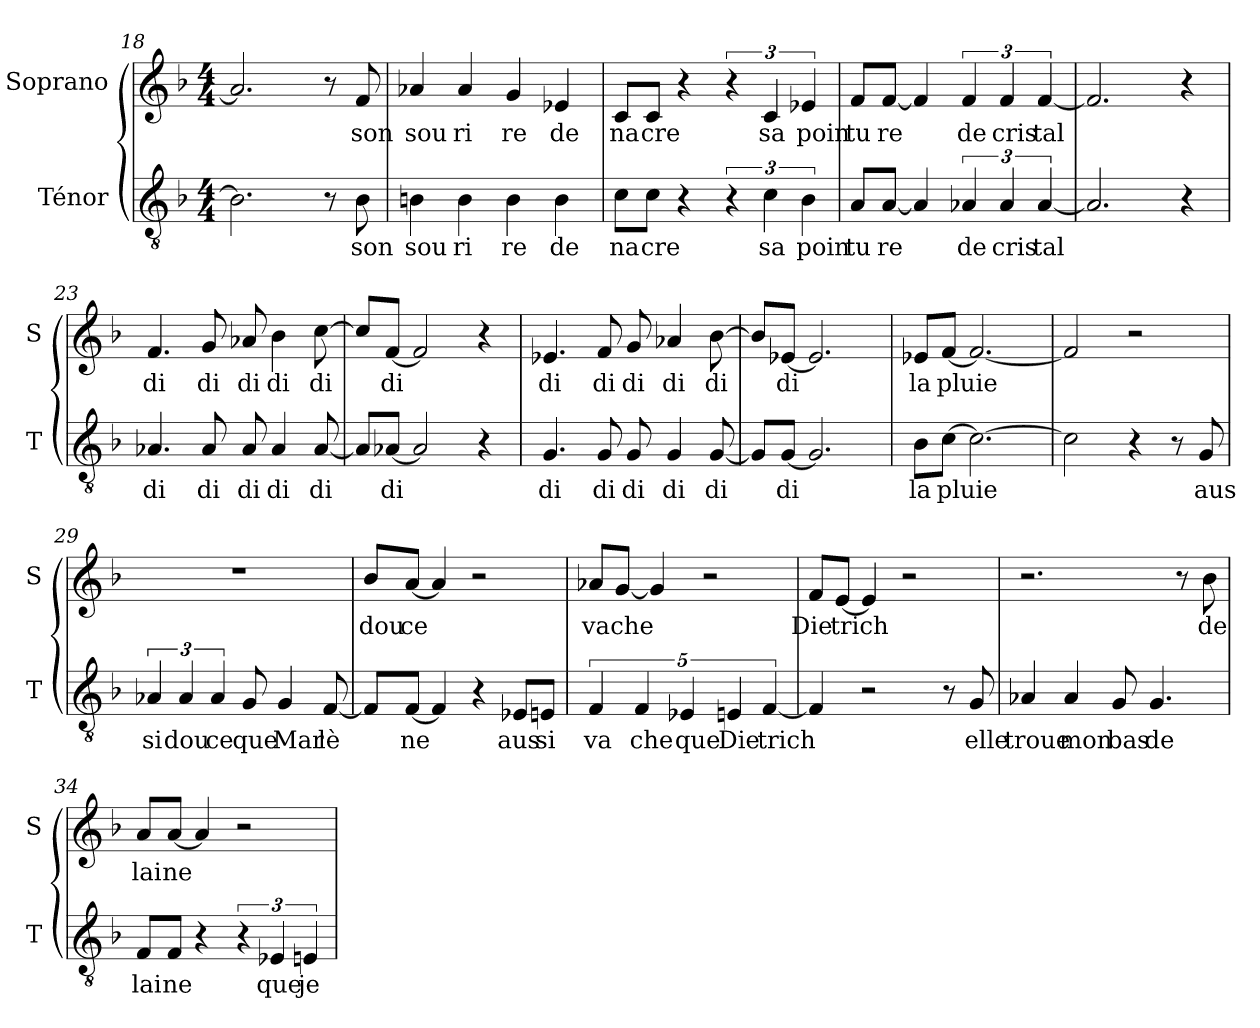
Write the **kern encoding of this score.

**kern	**text	**kern	**text
*part2	*part2	*part1	*part1
*staff2	*staff2	*staff1	*staff1
*I"Ténor	*	*I"Soprano	*
*I'T	*	*I'S	*
*clefGv2	*	*clefG2	*
*k[b-]	*	*k[b-]	*
*F:	*	*F:	*
*M4/4	*	*M4/4	*
=18	=18	=18	=18
2.B-\]	.	2.a-/]	.
8r	.	8r	.
!	!LO:LY:b	!	!
!	!	!	!LO:LY:b
8B-\	son	8f/	son
=19	=19	=19	=19
!	!LO:LY:b	!	!
!	!	!	!LO:LY:b
4Bn\	sou	4a-X/	sou
!	!LO:LY:b	!	!
!	!	!	!LO:LY:b
4B\	ri	4a-/	ri
!	!LO:LY:b	!	!
!	!	!	!LO:LY:b
4B\	re	4g/	re
!	!LO:LY:b	!	!
!	!	!	!LO:LY:b
4B\	de	4e-X/	de
=20	=20	=20	=20
!	!LO:LY:b	!	!
!	!	!	!LO:LY:b
8c\L	na	8c/L	na
!	!LO:LY:b	!	!
!	!	!	!LO:LY:b
8c\J	cre	8c/J	cre
4r	.	4r	.
6r	.	6r	.
!	!LO:LY:b	!	!
!	!	!	!LO:LY:b
6c\	sa	6c/	sa
!	!LO:LY:b	!	!
!	!	!	!LO:LY:b
6B-\	poin	6e-X/	poin
!!LO:LB:g=z
=21	=21	=21	=21
!	!LO:LY:b	!	!
!	!	!	!LO:LY:b
8A/L	tu	8f/L	tu
!	!LO:LY:b	!	!
!	!	!	!LO:LY:b
[8A/J	re	[8f/J	re
4A/]	.	4f/]	.
!	!LO:LY:b	!	!
!	!	!	!LO:LY:b
6A-X/	de	6f/	de
!	!LO:LY:b	!	!
!	!	!	!LO:LY:b
6A-/	cris	6f/	cris
!	!LO:LY:b	!	!
!	!	!	!LO:LY:b
[6A-/	tal	[6f/	tal
=22	=22	=22	=22
2.A-/]	.	2.f/]	.
4r	.	4r	.
=23	=23	=23	=23
!	!LO:LY:b	!	!
!	!	!	!LO:LY:b
4.A-X/	di	4.f/	di
!	!LO:LY:b	!	!
!	!	!	!LO:LY:b
8A-/	di	8g/	di
!	!LO:LY:b	!	!
!	!	!	!LO:LY:b
8A-/	di	8a-X/	di
!	!LO:LY:b	!	!
!	!	!	!LO:LY:b
4A-/	di	4b-\	di
!	!LO:LY:b	!	!
!	!	!	!LO:LY:b
[8A-/	di	[8cc\	di
=24	=24	=24	=24
8A-/L]	.	8cc/L]	.
!	!LO:LY:b	!	!
!	!	!	!LO:LY:b
[8A-X/J	di	[8f/J	di
2A-/]	.	2f/]	.
4r	.	4r	.
!!LO:PB:g=z
=25	=25	=25	=25
!	!LO:LY:b	!	!
!	!	!	!LO:LY:b
4.G/	di	4.e-X/	di
!	!LO:LY:b	!	!
!	!	!	!LO:LY:b
8G/	di	8f/	di
!	!LO:LY:b	!	!
!	!	!	!LO:LY:b
8G/	di	8g/	di
!	!LO:LY:b	!	!
!	!	!	!LO:LY:b
4G/	di	4a-X/	di
!	!LO:LY:b	!	!
!	!	!	!LO:LY:b
[8G/	di	[8b-\	di
=26	=26	=26	=26
8G/L]	.	8b-/L]	.
!	!LO:LY:b	!	!
!	!	!	!LO:LY:b
[8G/J	di	[8e-X/J	di
2.G/]	.	2.e-/]	.
=27	=27	=27	=27
!	!LO:LY:b	!	!
!	!	!	!LO:LY:b
8B-\L	la	8e-X/L	la
!	!LO:LY:b	!	!
!	!	!	!LO:LY:b
[8c\J	pluie	[8f/J	pluie
2.c\_	.	2.f/_	.
=28	=28	=28	=28
2c\]	.	2f/]	.
4r	.	2r	.
8r	.	.	.
!	!LO:LY:b	!	!
8G/	aus	.	.
!!LO:LB:g=z
=29	=29	=29	=29
!	!LO:LY:b	!	!
6A-X/	si	1r	.
!	!LO:LY:b	!	!
6A-/	dou	.	.
!	!LO:LY:b	!	!
6A-/	ce	.	.
!	!LO:LY:b	!	!
8G/	que	.	.
!	!LO:LY:b	!	!
4G/	Mar	.	.
!	!LO:LY:b	!	!
[8F/	lè	.	.
=30	=30	=30	=30
!	!	!	!LO:LY:b
8F/L]	.	8b-/L	dou
!	!LO:LY:b	!	!
!	!	!	!LO:LY:b
[8F/J	ne	[8a/J	ce
4F/]	.	4a/]	.
4r	.	2r	.
!	!LO:LY:b	!	!
8E-X/L	aus	.	.
!	!LO:LY:b	!	!
8En/J	si	.	.
=31	=31	=31	=31
!	!LO:LY:b	!	!
!	!	!	!LO:LY:b
5F/	va	8a-X/L	va
!	!	!	!LO:LY:b
.	.	[8g/J	che
!	!LO:LY:b	!	!
5F/	che	.	.
.	.	4g/]	.
!	!LO:LY:b	!	!
5E-X/	que	.	.
.	.	2r	.
!	!LO:LY:b	!	!
5En/	Die	.	.
!	!LO:LY:b	!	!
[5F/	trich	.	.
=32	=32	=32	=32
!	!	!	!LO:LY:b
4F/]	.	8f/L	Die
!	!	!	!LO:LY:b
.	.	[8e/J	trich
2r	.	4e/]	.
.	.	2r	.
8r	.	.	.
!	!LO:LY:b	!	!
8G/	elle	.	.
!!LO:LB:g=z
=33	=33	=33	=33
!	!LO:LY:b	!	!
4A-X/	troue	2.r	.
!	!LO:LY:b	!	!
4A-/	mon	.	.
!	!LO:LY:b	!	!
8G/	bas	.	.
!	!LO:LY:b	!	!
4.G/	de	.	.
.	.	8r	.
!	!	!	!LO:LY:b
.	.	8b-\	de
=34	=34	=34	=34
!	!LO:LY:b	!	!
!	!	!	!LO:LY:b
8F/L	lai	8a/L	lai
!	!LO:LY:b	!	!
!	!	!	!LO:LY:b
8F/J	ne	[8a/J	ne
4r	.	4a/]	.
6r	.	2r	.
!	!LO:LY:b	!	!
6E-X/	que	.	.
!	!LO:LY:b	!	!
6En/	je	.	.
=	=	=	=
*-	*-	*-	*-
